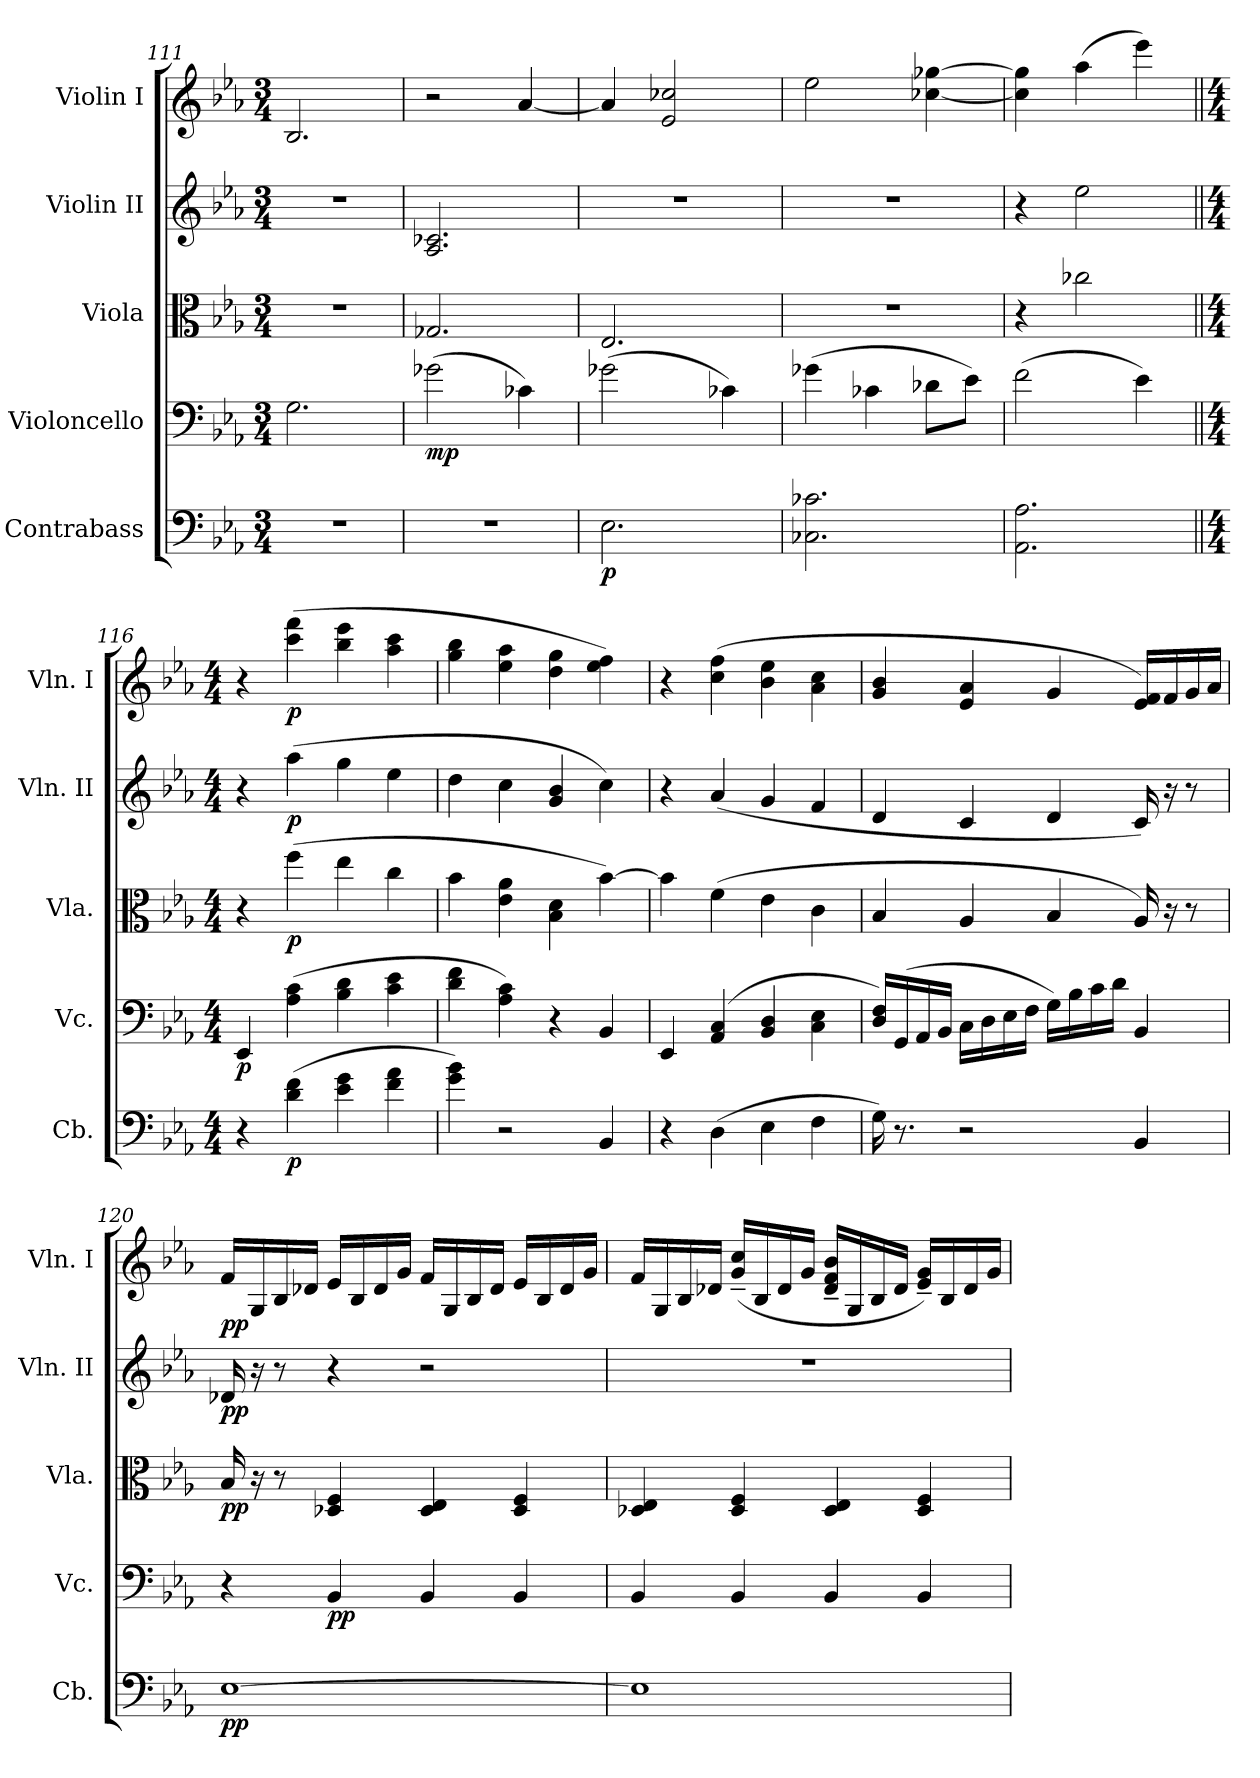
**kern	**dynam	**kern	**dynam	**kern	**dynam	**kern	**dynam	**kern	**dynam
*part5	*part5	*part4	*part4	*part3	*part3	*part2	*part2	*part1	*part1
*staff5	*staff5	*staff4	*staff4	*staff3	*staff3	*staff2	*staff2	*staff1	*staff1
*I"Contrabass	*	*I"Violoncello	*	*I"Viola	*	*I"Violin II	*	*I"Violin I	*
*I'Cb.	*	*I'Vc.	*	*I'Vla.	*	*I'Vln. II	*	*I'Vln. I	*
*clefF4	*	*clefF4	*	*clefC3	*	*clefG2	*	*clefG2	*
*ITrd7c12	*	*	*	*	*	*	*	*	*
*k[b-e-a-]	*	*k[b-e-a-]	*	*k[b-e-a-]	*	*k[b-e-a-]	*	*k[b-e-a-]	*
*M3/4	*	*M3/4	*	*M3/4	*	*M3/4	*	*M3/4	*
=111	=111	=111	=111	=111	=111	=111	=111	=111	=111
2.r	.	2.G\	.	2.r	.	2.r	.	2.B-/	.
!!LO:PB:g=z
=112	=112	=112	=112	=112	=112	=112	=112	=112	=112
!	!	!	!LO:DY:b	!	!	!	!	!	!
2.r	.	(>2g-X\	mp	2.G-X/	.	2.A-/ 2.c-X/	.	2r	.
.	.	4c-X\)	.	.	.	.	.	[4a-/	.
=113	=113	=113	=113	=113	=113	=113	=113	=113	=113
!	!LO:DY:b	!	!	!	!	!	!	!	!
2.EE-\	p	(>2g-X\	.	2.E-/	.	2.r	.	4a-/]	.
.	.	.	.	.	.	.	.	2e-/ 2cc-X/	.
.	.	4c-X\)	.	.	.	.	.	.	.
=114	=114	=114	=114	=114	=114	=114	=114	=114	=114
2.CC-X\ 2.C-X\	.	(>4g-X\	.	2.r	.	2.r	.	2ee-\	.
.	.	4c-X\	.	.	.	.	.	.	.
.	.	8d-X\L	.	.	.	.	.	[4cc-X\ [4gg-X\	.
.	.	8e-\J)	.	.	.	.	.	.	.
=115	=115	=115	=115	=115	=115	=115	=115	=115	=115
2.AAA-\ 2.AA-\	.	(>2f\	.	4r	.	4r	.	4cc-\] 4gg-\]	.
.	.	.	.	2cc-X\	.	2ee-\	.	(>4aa-\	.
.	.	4e-\)	.	.	.	.	.	4eee-\)	.
=116||	=116||	=116||	=116||	=116||	=116||	=116||	=116||	=116||	=116||
*M4/4	*	*M4/4	*	*M4/4	*	*M4/4	*	*M4/4	*
*	*	*	*	*	*	*	*	*MM60	*
!	!	!	!LO:DY:b	!	!	!	!	!	!
4r	.	4EE-/	p	4r	.	4r	.	4r	.
!	!LO:DY:b	!	!	!	!LO:DY:b	!	!LO:DY:b	!	!LO:DY:b
(>4D\ 4F\	p	(>4A-\ 4c\	.	(>4ff\	p	(>4aa-\	p	(>4ccc\ 4fff\	p
4E-\ 4G\	.	4B-\ 4d\	.	4ee-\	.	4gg\	.	4bb-\ 4eee-\	.
4F\ 4A-\	.	4c\ 4e-\	.	4cc\	.	4ee-\	.	4aa-\ 4ccc\	.
=117	=117	=117	=117	=117	=117	=117	=117	=117	=117
4G\ 4B-\)	.	4d\ 4f\	.	4b-\	.	4dd\	.	4gg\ 4bb-\	.
2r	.	4A-\ 4c\)	.	4e-\ 4a-\	.	4cc\	.	4ee-\ 4aa-\	.
.	.	4r	.	4B-\ 4d\	.	4g/ 4b-/	.	4dd\ 4gg\	.
4BBB-/	.	4BB-/	.	[4b-\)	.	4cc\)	.	4ee-\ 4ff\)	.
=118	=118	=118	=118	=118	=118	=118	=118	=118	=118
4r	.	4EE-/	.	4b-\]	.	4r	.	4r	.
(>4DD\	.	(>4AA-/ 4C/	.	(>4f\	.	(>4a-/	.	(>4cc\ 4ff\	.
4EE-\	.	4BB-/ 4D/	.	4e-\	.	4g/	.	4b-\ 4ee-\	.
4FF\	.	4C\ 4E-\	.	4c\	.	4f/	.	4a-\ 4cc\	.
!!LO:LB:g=z
=119	=119	=119	=119	=119	=119	=119	=119	=119	=119
16GG\)	.	16D/ 16F/LL)	.	4B-/	.	4d/	.	4g/ 4b-/	.
8.r	.	(>16GG/	.	.	.	.	.	.	.
.	.	16AA-/	.	.	.	.	.	.	.
.	.	16BB-/JJ	.	.	.	.	.	.	.
2r	.	16C\LL	.	4A-/	.	4c/	.	4e-/ 4a-/	.
.	.	16D\	.	.	.	.	.	.	.
.	.	16E-\	.	.	.	.	.	.	.
.	.	16F\JJ	.	.	.	.	.	.	.
.	.	16G\LL)	.	4B-/	.	4d/	.	4g/	.
.	.	16B-\	.	.	.	.	.	.	.
.	.	16c\	.	.	.	.	.	.	.
.	.	16d\JJ	.	.	.	.	.	.	.
4BBB-/	.	4BB-/	.	16A-/)	.	16c/)	.	16e-/ 16f/LL)	.
.	.	.	.	16r	.	16r	.	16f/	.
.	.	.	.	8r	.	8r	.	16g/	.
.	.	.	.	.	.	.	.	16a-/JJ	.
=120	=120	=120	=120	=120	=120	=120	=120	=120	=120
!	!LO:DY:b	!	!	!	!LO:DY:b	!	!LO:DY:b	!	!LO:DY:b
[1EE-	pp	4r	.	16B-/	pp	16d-X/	pp	16f/LL	pp
.	.	.	.	16r	.	16r	.	16G/	.
.	.	.	.	8r	.	8r	.	16B-/	.
.	.	.	.	.	.	.	.	16d-X/JJ	.
!	!	!	!LO:DY:b	!	!	!	!	!	!
.	.	4BB-/	pp	4D-X/ 4F/	.	4r	.	16e-/LL	.
.	.	.	.	.	.	.	.	16B-/	.
.	.	.	.	.	.	.	.	16d-/	.
.	.	.	.	.	.	.	.	16g/JJ	.
.	.	4BB-/	.	4D-/ 4E-/	.	2r	.	16f/LL	.
.	.	.	.	.	.	.	.	16G/	.
.	.	.	.	.	.	.	.	16B-/	.
.	.	.	.	.	.	.	.	16d-/JJ	.
.	.	4BB-/	.	4D-/ 4F/	.	.	.	16e-/LL	.
.	.	.	.	.	.	.	.	16B-/	.
.	.	.	.	.	.	.	.	16d-/	.
.	.	.	.	.	.	.	.	16g/JJ	.
!!LO:PB:g=z
=121	=121	=121	=121	=121	=121	=121	=121	=121	=121
1EE-]	.	4BB-/	.	4D-X/ 4E-/	.	1r	.	16f/LL	.
.	.	.	.	.	.	.	.	16G/	.
.	.	.	.	.	.	.	.	16B-/	.
.	.	.	.	.	.	.	.	16d-X/JJ	.
.	.	4BB-/	.	4D-/ 4F/	.	.	.	(<16g/~ 16cc/~LL	.
.	.	.	.	.	.	.	.	16B-/	.
.	.	.	.	.	.	.	.	16d-/	.
.	.	.	.	.	.	.	.	16g/JJ	.
.	.	4BB-/	.	4D-/ 4E-/	.	.	.	16d-/~ 16f/~ 16b-/~LL	.
.	.	.	.	.	.	.	.	16G/	.
.	.	.	.	.	.	.	.	16B-/	.
.	.	.	.	.	.	.	.	16d-/JJ	.
.	.	4BB-/	.	4D-/ 4F/	.	.	.	16e-/~ 16g/~LL)	.
.	.	.	.	.	.	.	.	16B-/	.
.	.	.	.	.	.	.	.	16d-/	.
.	.	.	.	.	.	.	.	16g/JJ	.
=	=	=	=	=	=	=	=	=	=
*-	*-	*-	*-	*-	*-	*-	*-	*-	*-
